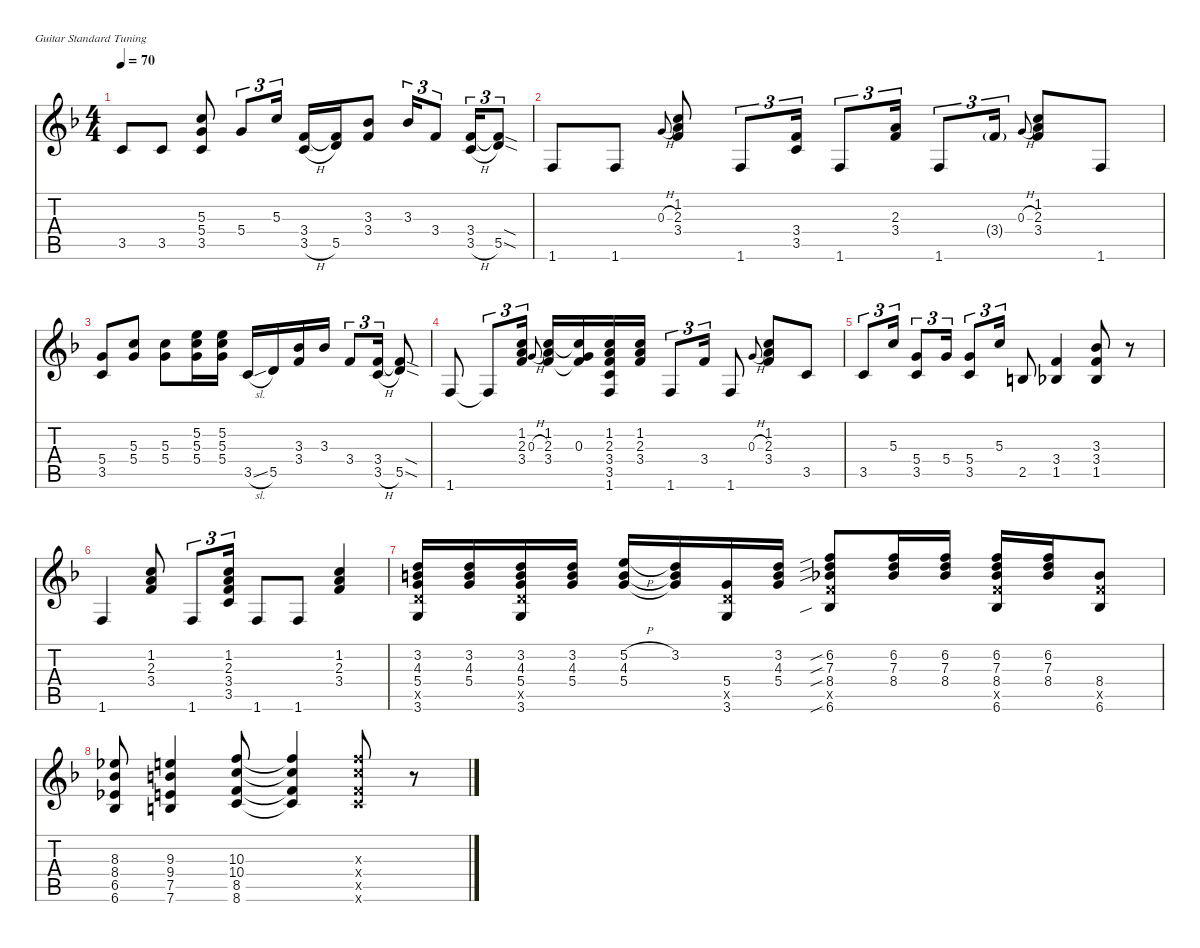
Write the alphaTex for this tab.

\defaultSystemsLayout 4
\hideDynamics
\bracketExtendMode nobrackets
\singleTrackTrackNamePolicy hidden
\multiTrackTrackNamePolicy hidden
\otherSystemsTrackNameOrientation horizontal
\track ("Guitar 1" "el.guit.") {defaultSystemsLayout 4 instrument electricguitarclean}
\staff {score tabs}
\tuning (E4 B3 G3 D3 A2 E2)
\ts (4 4)
\tempo 70
\clef g2
\ks f
3.5{acc forcenatural}.8{dy f beam Up} 3.5{acc forcenatural}.8{beam Up} (5.3{acc forcenatural} 5.4{acc forcenatural} 3.5{acc forcenatural}).8{beam Up} 5.4{acc forcenatural}.8{tu (3 2) beam Up} 5.3{acc forcenatural}.16{tu (3 2) beam Up} (3.4{acc forcenatural} 3.5{h acc forcenatural}).16{beam Up} (3.4{t acc forcenatural} 5.5{acc forcenatural}).16{beam Up} (3.3{acc b} 3.4{acc forcenatural}).8{beam Up} 3.3{acc b}.16{tu (3 2) beam Up} 3.4{acc forcenatural}.8{tu (3 2) beam Up} (3.4{acc forcenatural} 3.5{h acc forcenatural}).16{tu (3 2) beam Up} (3.4{sod t acc forcenatural} 5.5{sod acc forcenatural}).8{tu (3 2) beam Up} |
1.6{acc forcenatural}.8{beam Up} 1.6{acc forcenatural}.8{beam Up} 0.3{h acc forcenatural}.8{gr onbeat dy mf beam Up} (1.2{acc forcenatural} 2.3{acc forcenatural} 3.4{acc forcenatural}).8{dy f beam Up} 1.6{acc forcenatural}.8{tu (3 2) beam Up} (3.4{acc forcenatural} 3.5{acc forcenatural}).16{tu (3 2) beam Up} 1.6{acc forcenatural}.8{tu (3 2) beam Up} (2.3{acc forcenatural} 3.4{acc forcenatural}).16{tu (3 2) beam Up} 1.6{acc forcenatural}.8{tu (3 2) beam Up} 3.4{g acc forcenatural}.16{tu (3 2) dy mf beam Up} 0.3{h acc forcenatural}.8{gr onbeat beam Up} (1.2{acc forcenatural} 2.3{acc forcenatural} 3.4{acc forcenatural}).8{dy f beam Up} 1.6{acc forcenatural}.8{beam Up} |
(5.4{acc forcenatural} 3.5{acc forcenatural}).8{beam Up} (5.3{acc forcenatural} 5.4{acc forcenatural}).8{beam Up} (5.3{acc forcenatural} 5.4{acc forcenatural}).8{beam Down} (5.2{acc forcenatural} 5.3{acc forcenatural} 5.4{acc forcenatural}).16{beam Down} (5.2{acc forcenatural} 5.3{acc forcenatural} 5.4{acc forcenatural}).16{beam Down} 3.5{sl acc forcenatural}.16{beam Up} 5.5{acc forcenatural}.16{beam Up} (3.3{acc b} 3.4{acc forcenatural}).16{beam Up} 3.3{acc b}.16{beam Up} 3.4{acc forcenatural}.8{tu (3 2) beam Up} (3.4{acc forcenatural} 3.5{h acc forcenatural}).16{tu (3 2) beam Up} (3.4{sod t acc forcenatural} 5.5{sod acc forcenatural}).8{beam Up} |
1.6{acc forcenatural}.8{beam Up} 1.6{t acc forcenatural}.8{tu (3 2) beam Up} (1.2{acc forcenatural} 2.3{acc forcenatural} 3.4{acc forcenatural}).16{tu (3 2) beam Up} 0.3{h acc forcenatural}.8{gr onbeat dy mf beam Up} (1.2{acc forcenatural} 2.3{acc forcenatural} 3.4{acc forcenatural}).16{dy f beam Up} (1.2{t acc forcenatural} 0.3{acc forcenatural} 3.4{t acc forcenatural}).16{beam Up} (1.2{acc forcenatural} 2.3{acc forcenatural} 3.4{acc forcenatural} 3.5{acc forcenatural} 1.6{acc forcenatural}).16{beam Up} (1.2{acc forcenatural} 2.3{acc forcenatural} 3.4{acc forcenatural}).16{beam Up} 1.6{acc forcenatural}.8{tu (3 2) beam Up} 3.4{acc forcenatural}.16{tu (3 2) beam Up} 1.6{acc forcenatural}.8{beam Up} 0.3{h acc forcenatural}.8{gr onbeat dy mf beam Up} (1.2{acc forcenatural} 2.3{acc forcenatural} 3.4{acc forcenatural}).8{dy f beam Up} 3.5{acc forcenatural}.8{beam Up} |
3.5{acc forcenatural}.8{tu (3 2) beam Up} 5.3{acc forcenatural}.16{tu (3 2) beam Up} (5.4{acc forcenatural} 3.5{acc forcenatural}).8{tu (3 2) beam Up} 5.4{acc forcenatural}.16{tu (3 2) beam Up} (5.4{acc forcenatural} 3.5{acc forcenatural}).8{tu (3 2) beam Up} 5.3{acc forcenatural}.16{tu (3 2) beam Up} 2.5{acc forcenatural}.8{beam Up} (3.4{acc forcenatural} 1.5{acc b}).4{beam Up} (3.3{acc b} 3.4{acc forcenatural} 1.5{acc b}).8{beam Up} r.8{beam Up} |
1.6{acc forcenatural}.4{beam Up} (1.2{acc forcenatural} 2.3{acc forcenatural} 3.4{acc forcenatural}).8{beam Up} 1.6{acc forcenatural}.8{tu (3 2) beam Up} (1.2{acc forcenatural} 2.3{acc forcenatural} 3.4{acc forcenatural} 3.5{acc forcenatural}).16{tu (3 2) beam Up} 1.6{acc forcenatural}.8{beam Up} 1.6{acc forcenatural}.8{beam Up} (1.2{acc forcenatural} 2.3{acc forcenatural} 3.4{acc forcenatural}).4{beam Up} |
(3.2{acc forcenatural} 4.3{acc forcenatural} 5.4{acc forcenatural} 5.5{x acc forcenatural} 3.6{acc forcenatural}).16{beam Up} (3.2{acc forcenatural} 4.3{acc forcenatural} 5.4{acc forcenatural}).16{beam Up} (3.2{acc forcenatural} 4.3{acc forcenatural} 5.4{acc forcenatural} 5.5{x acc forcenatural} 3.6{acc forcenatural}).16{beam Up} (3.2{acc forcenatural} 4.3{acc forcenatural} 5.4{acc forcenatural}).16{beam Up} (5.2{h acc forcenatural} 4.3{acc forcenatural} 5.4{acc forcenatural}).16{beam Up} (3.2{acc forcenatural} 4.3{t acc forcenatural} 5.4{t acc forcenatural}).16{beam Up} (5.4{acc forcenatural} 5.5{x acc forcenatural} 3.6{acc forcenatural}).16{beam Up} (3.2{acc forcenatural} 4.3{acc forcenatural} 5.4{acc forcenatural}).16{beam Up} (6.2{sib acc forcenatural} 7.3{sib acc forcenatural} 8.4{sib acc b} 8.5{x acc forcenatural} 6.6{sib acc b}).8{beam Up} (6.2{acc forcenatural} 7.3{acc forcenatural} 8.4{acc b}).16{beam Up} (6.2{acc forcenatural} 7.3{acc forcenatural} 8.4{acc b}).16{beam Up} (6.2{acc forcenatural} 7.3{acc forcenatural} 8.4{acc b} 8.5{x acc forcenatural} 6.6{acc b}).16{beam Up} (6.2{acc forcenatural} 7.3{acc forcenatural} 8.4{acc b}).16{beam Up} (8.4{acc b} 8.5{x acc forcenatural} 6.6{acc b}).8{beam Up} |
(8.3{acc b} 8.4{acc b} 6.5{acc b} 6.6{acc b}).8{beam Up} (9.3{acc forcenatural} 9.4{acc forcenatural} 7.5{acc forcenatural} 7.6{acc forcenatural}).4{beam Up} (10.3{acc forcenatural} 10.4{acc forcenatural} 8.5{acc forcenatural} 8.6{acc forcenatural}).8{beam Up} (10.3{t acc forcenatural} 10.4{t acc forcenatural} 8.5{t acc forcenatural} 8.6{t acc forcenatural}).4{beam Up} (10.3{x acc forcenatural} 10.4{x acc forcenatural} 8.5{x acc forcenatural} 8.6{x acc forcenatural}).8{beam Up} r.8{beam Up}
